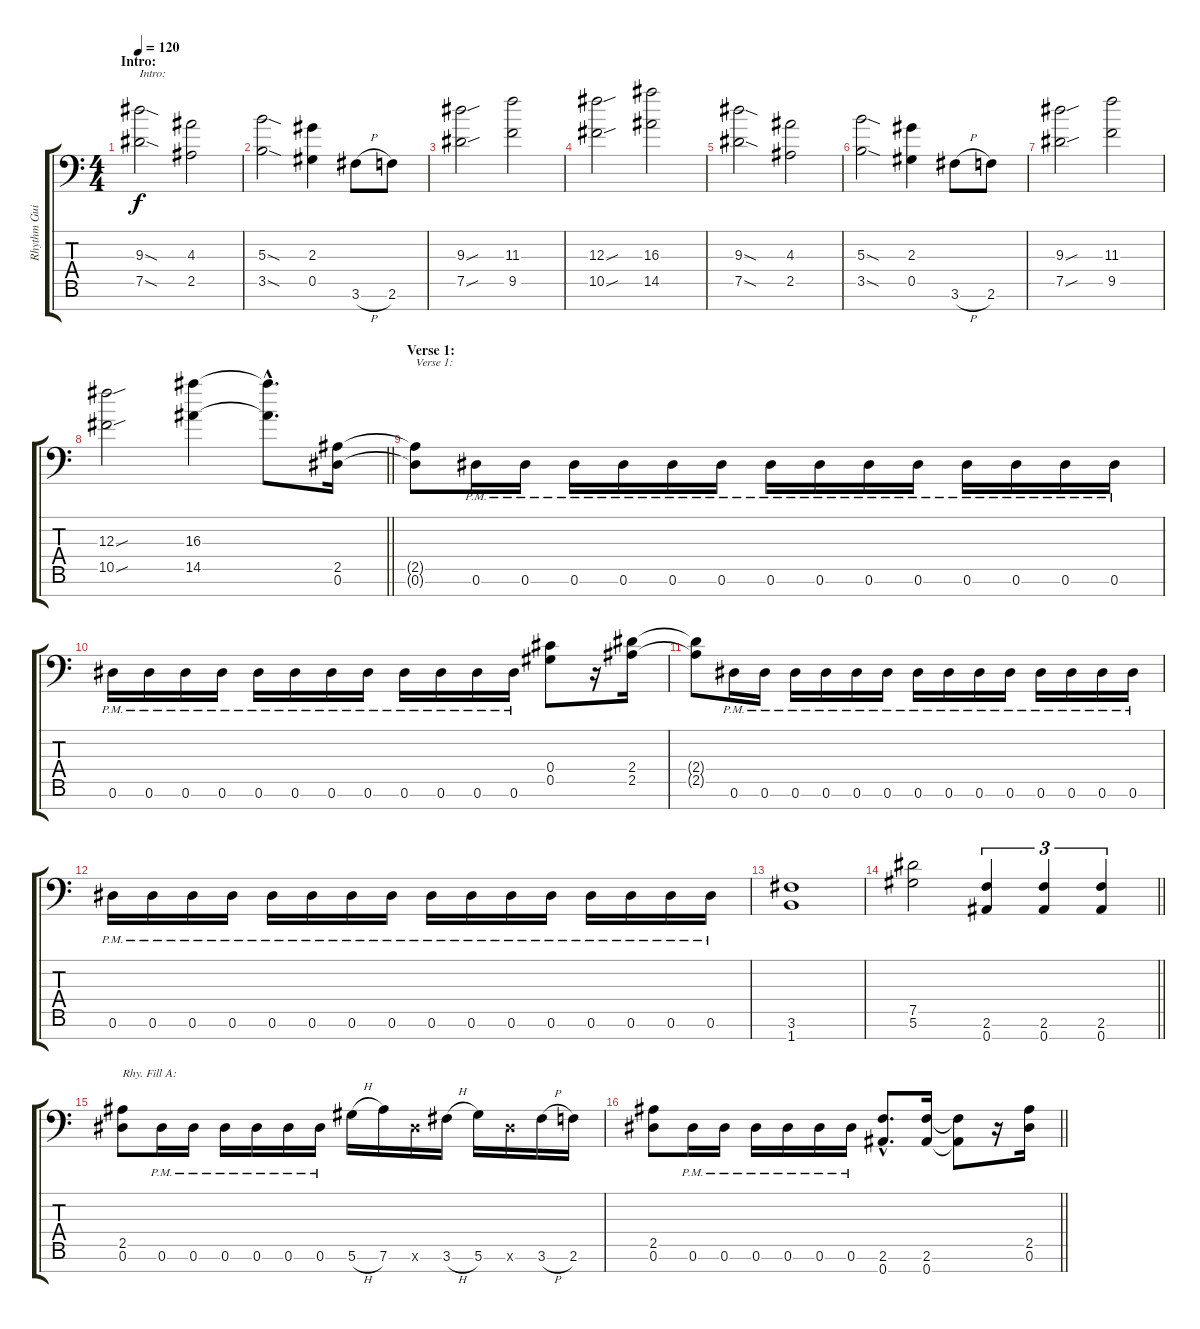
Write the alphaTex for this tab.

\track ("Rhythm Guitar I" "Rhythm Gui") {instrument distortionguitar}
\staff {score tabs}
\tuning (Eb4 Bb3 Gb3 Db3 Ab2 Eb2 Bb1) {hide}
\ts (4 4)
\section ("" "Intro:")
\tempo 120
\clef f4
\ks c
(9.3{sod} 7.5{sod}).2{txt "Intro:" dy f instrument distortionguitar} (4.3 2.5).2 |
(5.3{sod} 3.5{sod}).2 (2.3 0.5).4 3.6{h}.8 2.6.8 |
(9.3{sou} 7.5{sou}).2 (11.3 9.5).2 |
(12.3{sou} 10.5{sou}).2 (16.3 14.5).2 |
(9.3{sod} 7.5{sod}).2 (4.3 2.5).2 |
(5.3{sod} 3.5{sod}).2 (2.3 0.5).4 3.6{h}.8 2.6.8 |
(9.3{sou} 7.5{sou}).2 (11.3 9.5).2 |
\barLineRight lightlight
(12.3{sou} 10.5{sou}).2 (16.3 14.5).4 (16.3{hac t} 14.5{hac t}).8{d} (2.5 0.6).16 |
\section ("" "Verse 1:")
(2.5{t} 0.6{t}).8{txt "Verse 1:"} 0.6{pm}.16 0.6{pm}.16 0.6{pm}.16 0.6{pm}.16 0.6{pm}.16 0.6{pm}.16 0.6{pm}.16 0.6{pm}.16 0.6{pm}.16 0.6{pm}.16 0.6{pm}.16 0.6{pm}.16 0.6{pm}.16 0.6{pm}.16 |
0.6{pm}.16 0.6{pm}.16 0.6{pm}.16 0.6{pm}.16 0.6{pm}.16 0.6{pm}.16 0.6{pm}.16 0.6{pm}.16 0.6{pm}.16 0.6{pm}.16 0.6{pm}.16 0.6{pm}.16 (0.4 0.5).8 r.16 (2.4 2.5).16 |
(2.4{t} 2.5{t}).8 0.6{pm}.16 0.6{pm}.16 0.6{pm}.16 0.6{pm}.16 0.6{pm}.16 0.6{pm}.16 0.6{pm}.16 0.6{pm}.16 0.6{pm}.16 0.6{pm}.16 0.6{pm}.16 0.6{pm}.16 0.6{pm}.16 0.6{pm}.16 |
0.6{pm}.16 0.6{pm}.16 0.6{pm}.16 0.6{pm}.16 0.6{pm}.16 0.6{pm}.16 0.6{pm}.16 0.6{pm}.16 0.6{pm}.16 0.6{pm}.16 0.6{pm}.16 0.6{pm}.16 0.6{pm}.16 0.6{pm}.16 0.6{pm}.16 0.6{pm}.16 |
(3.6 1.7).1 |
\barLineRight lightlight
(7.5 5.6).2 (2.6 0.7).4{tu (3 2)} (2.6 0.7).4{tu (3 2)} (2.6 0.7).4{tu (3 2)} |
(2.5 0.6).8{txt "Rhy. Fill A:"} 0.6{pm}.16 0.6{pm}.16 0.6{pm}.16 0.6{pm}.16 0.6{pm}.16 0.6{pm}.16 5.6{h}.16 7.6.16 0.6{x}.16 3.6{h}.16 5.6.16 0.6{x}.16 3.6{h}.16 2.6.16 |
\barLineRight lightlight
(2.5 0.6).8 0.6{pm}.16 0.6{pm}.16 0.6{pm}.16 0.6{pm}.16 0.6{pm}.16 0.6{pm}.16 (2.6{hac} 0.7{hac}).8{d} (2.6 0.7).16 (2.6{t} 0.7{t}).8 r.16 (2.5 0.6).16
